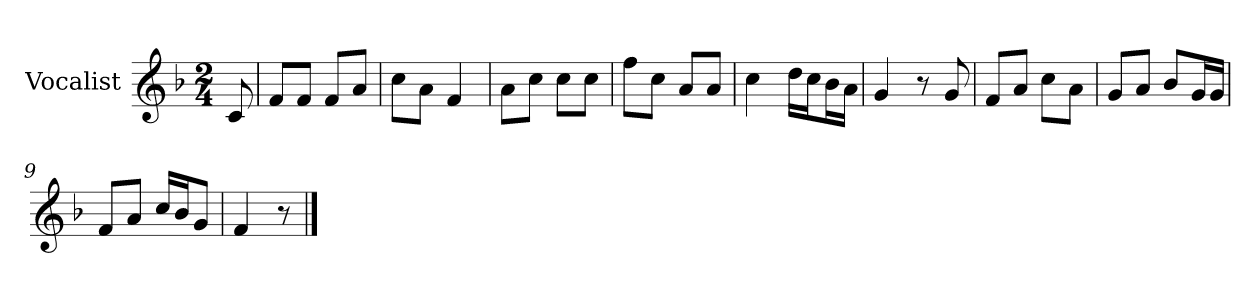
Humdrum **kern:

**kern
*part1
*staff1
*I"Vocalist
*k[b-]
*F:
*M2/4
=
8c
=1
8fL
8fJ
8fL
8aJ
=2
8ccL
8aJ
4f
=3
8aL
8ccJ
8ccL
8ccJ
=4
8ffL
8ccJ
8aL
8aJ
=5
4cc
16ddLL
16ccJ
16b-L
16aJJ
=6
4g
8r
8g
=7
8fL
8aJ
8ccL
8aJ
=8
8gL
8aJ
8b-L
16gL
16gJJ
=9
8fL
8aJ
16ccLL
16b-J
8gJ
=10
4f
8r
==
*-
